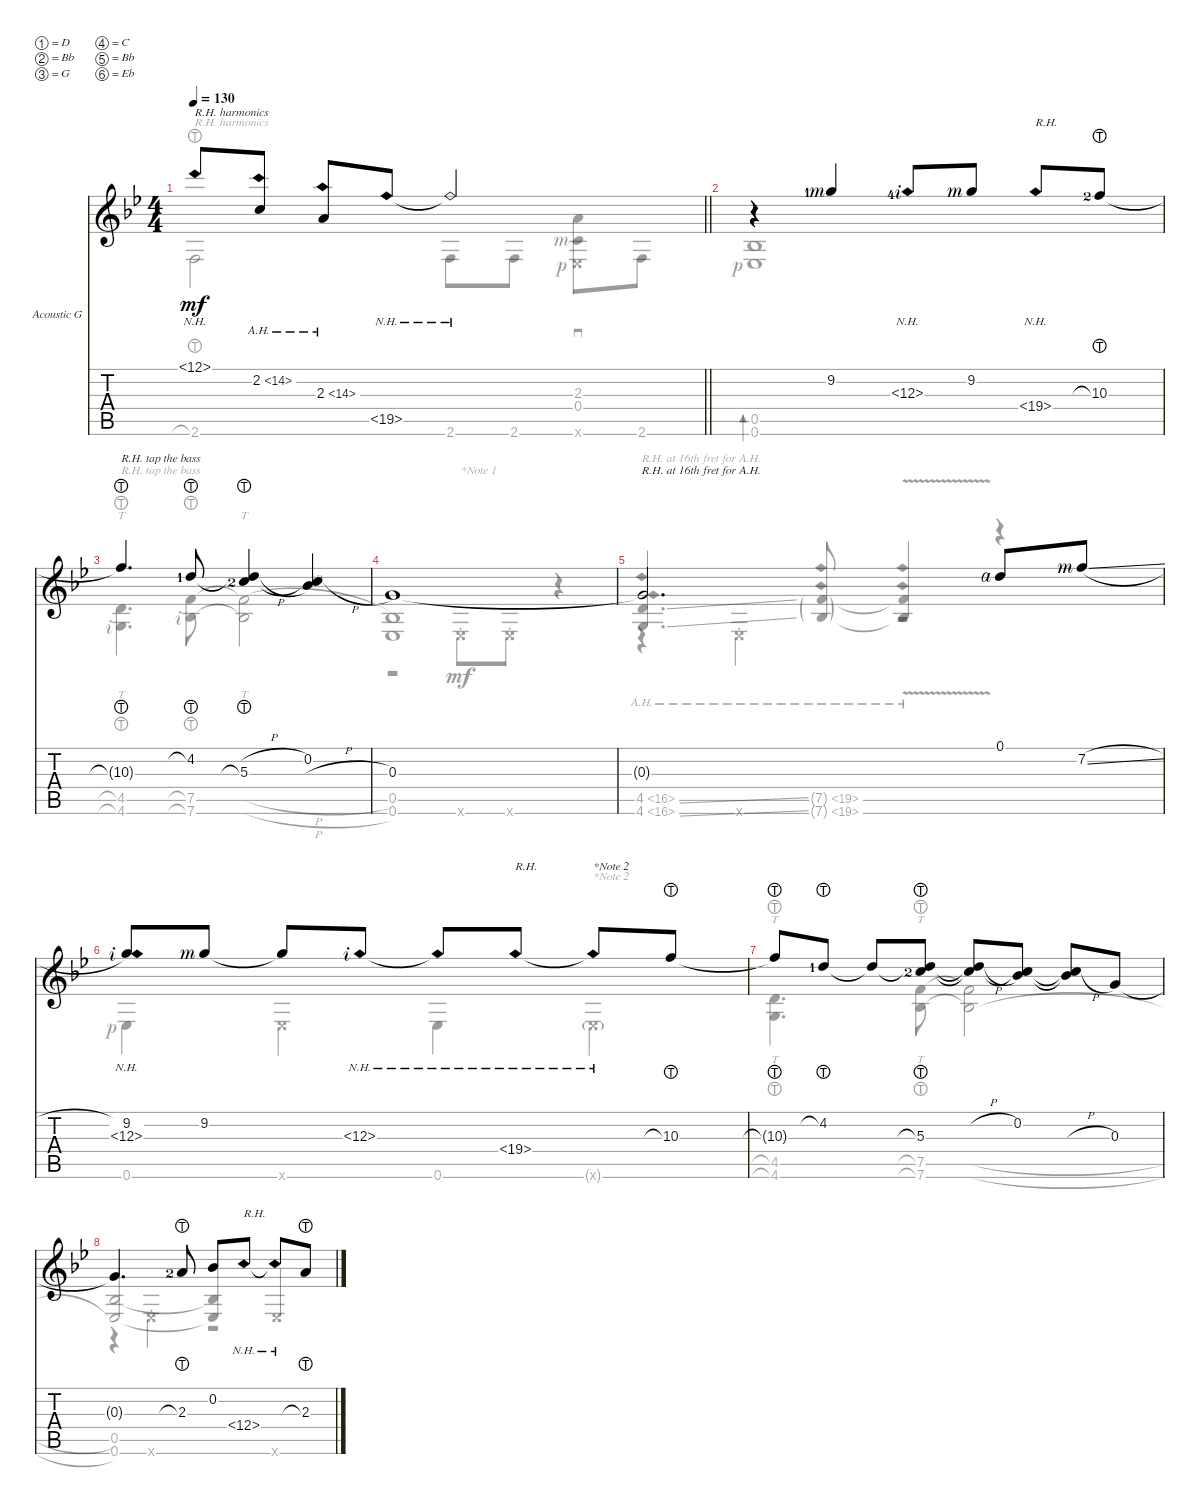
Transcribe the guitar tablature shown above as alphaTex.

\defaultSystemsLayout 4
\bracketExtendMode nobrackets
\firstSystemTrackNameOrientation horizontal
\otherSystemsTrackNameOrientation horizontal
\track ("Acoustic Guitar" "Acoustic G") {instrument acousticguitarsteel}
\staff {score tabs}
\tuning (D4 Bb3 G3 C3 Bb2 Eb2)
\voice
\ts (4 4)
\tempo 130
\clef g2
\scale
0.335051
\barLineRight lightlight
\ks gminor
12.1{nh}.8{txt "R.H. harmonics" dy mf} 2.2{ah 12}.8 2.3{ah 12}.8 19.5{nh}.8 19.5{nh t}.2 |
\scale
0.350323 r.4{bd 0} 9.2{lf 2 rf 3}.4 12.3{nh lf 5 rf 2}.8 9.2{rf 3}.8 19.4{nh}.8{txt "R.H."} 10.3{lht lf 3}.8 |
\scale
0.398571 10.3{lht t}.4{d txt "R.H. tap the bass"} 4.2{lht lf 2}.8 (5.3{lht lf 3} 4.2{h t}).4 (0.2 5.3{h t}).4 |
\scale
0.251149 0.3.1 |
\scale
0.303929 0.3{t}.2{d txt "R.H. at 16th fret for A.H."} 0.1{rf 4}.8 7.2{sl rf 3}.8 |
\scale
0.335601 (9.2 12.3{nh rf 2}).8 9.2{rf 3}.8 9.2{t}.8 12.3{nh rf 2}.8 12.3{nh t}.8 19.4{nh}.8{txt "R.H."} 19.4{nh t}.8{txt "*Note 2"} 10.3{lht}.8 |
\scale
0.360399 10.3{lht t}.8 4.2{lht lf 2}.8 4.2{t}.8 (5.3{lht lf 3} 4.2{t}).8 (5.3{t} 4.2{h t}).8 (0.2 5.3{t}).8 (0.2{t} 5.3{h t}).8 0.3.8 |
\scale
0.327203 0.3{t}.4{d} 2.3{lht lf 3}.8 0.2.8 12.4{nh}.8{txt "R.H."} 12.4{nh t}.8 2.3{lht}.8
\voice
\clef g2
\ottava regular
\simile none
\scale
0.335051
\barLineRight lightlight
\ks gminor
2.6{lht}.2{txt "R.H. harmonics" dy mf} 2.6.8 2.6.8 (0.6{x rf 1} 0.4{rf 3} 2.3).8{sd} 2.6.8 |
\scale
0.350323 (0.6{rf 1} 0.5).1{bd 30} |
\scale
0.398571 (4.6{lht rf 2} 4.5{lht}).4{tt d txt "R.H. tap the bass"} (7.5{lht} 7.6{lht rf 2}).8 (7.6{h t} 7.5{h t}).2{tt} |
\scale
0.251149 (0.6 0.5).1 |
\scale
0.303929 (4.6{ah 12 ss} 4.5{ah 12 ss}).4{d txt "R.H. at 16th fret for A.H." beam invert} (7.6{ah 12 g} 7.5{ah 12 g}).8{beam invert} (7.6{ah 12 v t} 7.5{ah 12 v t}).4{beam invert} r.4 |
\scale
0.335601 0.6{rf 1}.4 0.6{x}.4 0.6.4 0.6{g x}.4{txt "*Note 2"} |
\scale
0.360399 (4.6{lht} 4.5{lht}).4{tt d} (7.6{lht} 7.5{lht}).8{tt} (7.5{h t} 7.6{h t}).2 |
\scale
0.327203 (0.6 0.5).2{beam invert} (0.6{t} 0.5{t}).4{beam invert} 0.6{x}.4{beam invert}
\voice
\clef g2
\ottava regular
\simile none
\scale
0.335051
\barLineRight lightlight
\ks gminor
|
\scale
0.350323 |
\scale
0.398571 |
\scale
0.251149 r.2 0.6{st x}.8{txt "*Note 1"} 0.6{st x}.8 r.4 |
\scale
0.303929 r.4 0.6{st x}.4 r.2 |
\scale
0.335601 |
\scale
0.360399 |
\scale
0.327203 r.4 0.6{st x}.4 r.2
